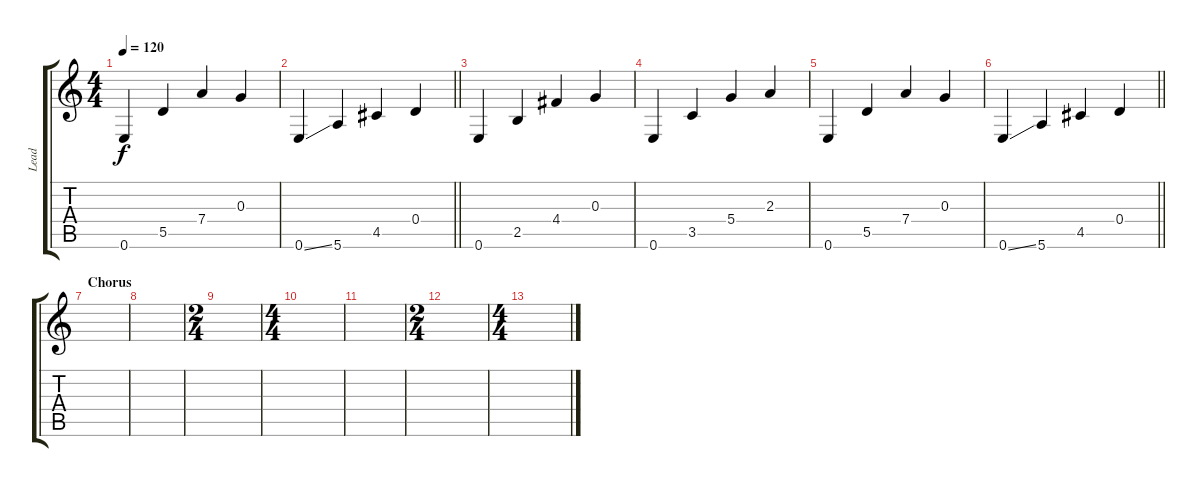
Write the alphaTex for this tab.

\track ("Lead" "Lead") {instrument electricguitarjazz}
\staff {score tabs}
\tuning (E4 B3 G3 D3 A2 E2) {hide}
\ts (4 4)
\tempo 120
\clef g2
\ks c
0.6.4{dy f} 5.5.4 7.4.4 0.3.4 |
\barLineRight lightlight
0.6{ss}.4 5.6.4 4.5.4 0.4.4 |
0.6.4 2.5.4 4.4.4 0.3.4 |
0.6.4 3.5.4 5.4.4 2.3.4 |
0.6.4 5.5.4 7.4.4 0.3.4 |
\barLineRight lightlight
0.6{ss}.4 5.6.4 4.5.4 0.4.4 |
\section ("" "Chorus")
|
|
\ts (2 4)
|
\ts (4 4)
|
|
\ts (2 4)
|
\ts (4 4)
